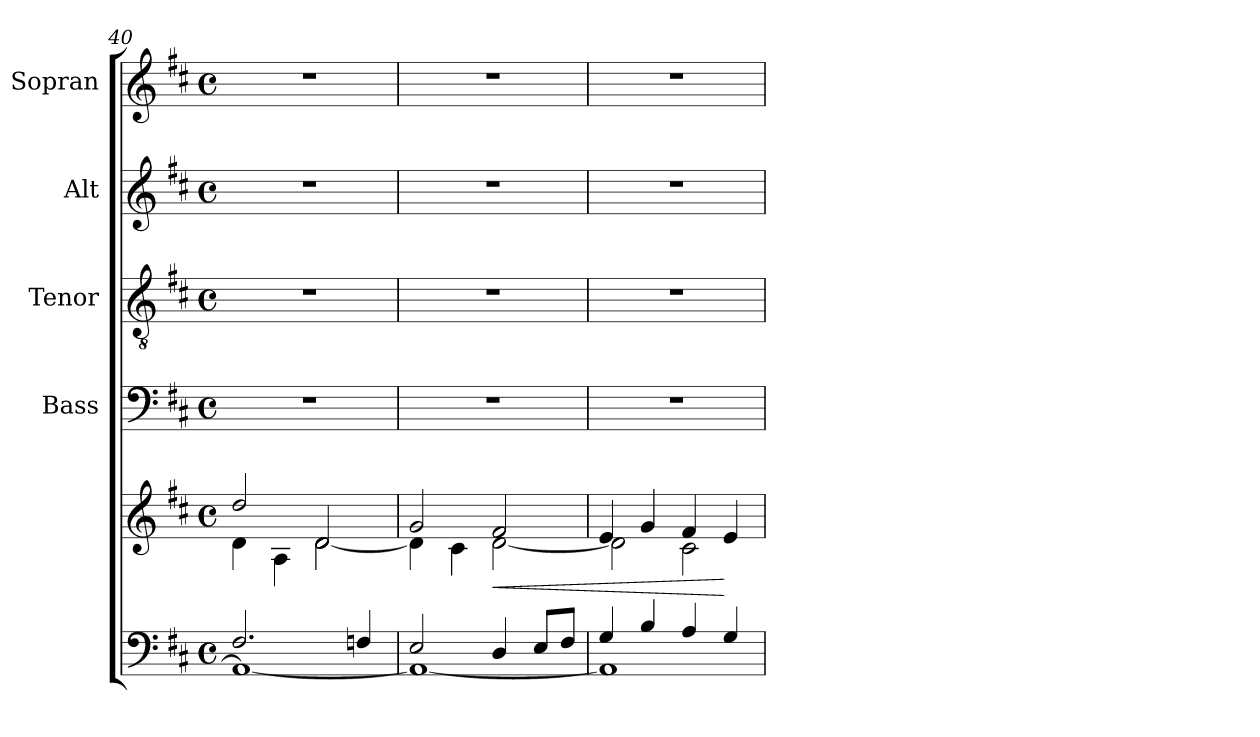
**kern	**kern	**dynam	**kern	**kern	**kern	**kern
*part5	*part5	*part5	*part4	*part3	*part2	*part1
*staff6	*staff5	*staff5/6	*staff4	*staff3	*staff2	*staff1
*	*	*	*I"Bass	*I"Tenor	*I"Alt	*I"Sopran
*	*	*	*I'B.	*I'T.	*I'A.	*I'S.
!!LO:PB:g=z
*clefF4	*clefG2	*	*clefF4	*clefGv2	*clefG2	*clefG2
*k[f#c#]	*k[f#c#]	*	*k[f#c#]	*k[f#c#]	*k[f#c#]	*k[f#c#]
*D:	*D:	*	*D:	*D:	*D:	*D:
*M4/4	*M4/4	*	*M4/4	*M4/4	*M4/4	*M4/4
*met(c)	*met(c)	*	*met(c)	*met(c)	*met(c)	*met(c)
=40	=40	=40	=40	=40	=40	=40
*^	*^	*	*	*	*	*
2.F#/	1AA_	2dd/	4d\	.	1r	1r	1r	1r
.	.	.	4A\	.	.	.	.	.
.	.	2d/	[<2d\	.	.	.	.	.
4Fn/	.	.	.	.	.	.	.	.
=41	=41	=41	=41	=41	=41	=41	=41	=41
2E/	1AA_	2g/	4d\]	.	1r	1r	1r	1r
.	.	.	4c#\	.	.	.	.	.
!	!	!	!	!LO:HP:b	!	!	!	!
4D/	.	2f#/	[<2d\	<	.	.	.	.
8E/L	.	.	.	.	.	.	.	.
8F#/J	.	.	.	.	.	.	.	.
=42	=42	=42	=42	=42	=42	=42	=42	=42
4G/	1AA]	4e/	2d\]	.	1r	1r	1r	1r
4B/	.	4g/	.	.	.	.	.	.
4A/	.	4f#/	2c#\	.	.	.	.	.
4G/	.	4e/	.	[	.	.	.	.
*v	*v	*	*	*	*	*	*	*
*	*v	*v	*	*	*	*	*
=	=	=	=	=	=	=
*-	*-	*-	*-	*-	*-	*-
